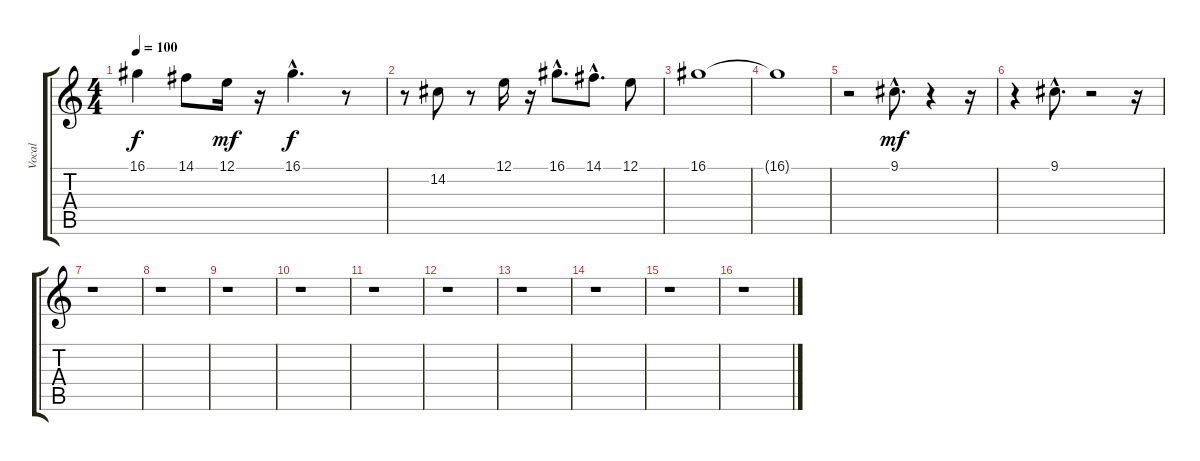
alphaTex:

\track ("Vocal" "Vocal") {instrument flute}
\staff {score tabs}
\tuning (E4 B3 G3 D3 A2 E2) {hide}
\ts (4 4)
\tempo 100
\clef g2
\ks c
16.1.4{dy f} 14.1.8 12.1.16{dy mf} r.16 16.1{hac}.4{d dy f} r.8 |
r.8 14.2.8 r.8 12.1.16 r.16 16.1{hac}.8{d} 14.1{hac}.8{d} 12.1.8 |
16.1.1 |
16.1{t}.1 |
r.2 9.1{hac}.8{d dy mf} r.4 r.16 |
r.4 9.1{hac}.8{d} r.2 r.16 |
r.1 |
r.1 |
r.1 |
r.1 |
r.1 |
r.1 |
r.1 |
r.1 |
r.1 |
r.1
